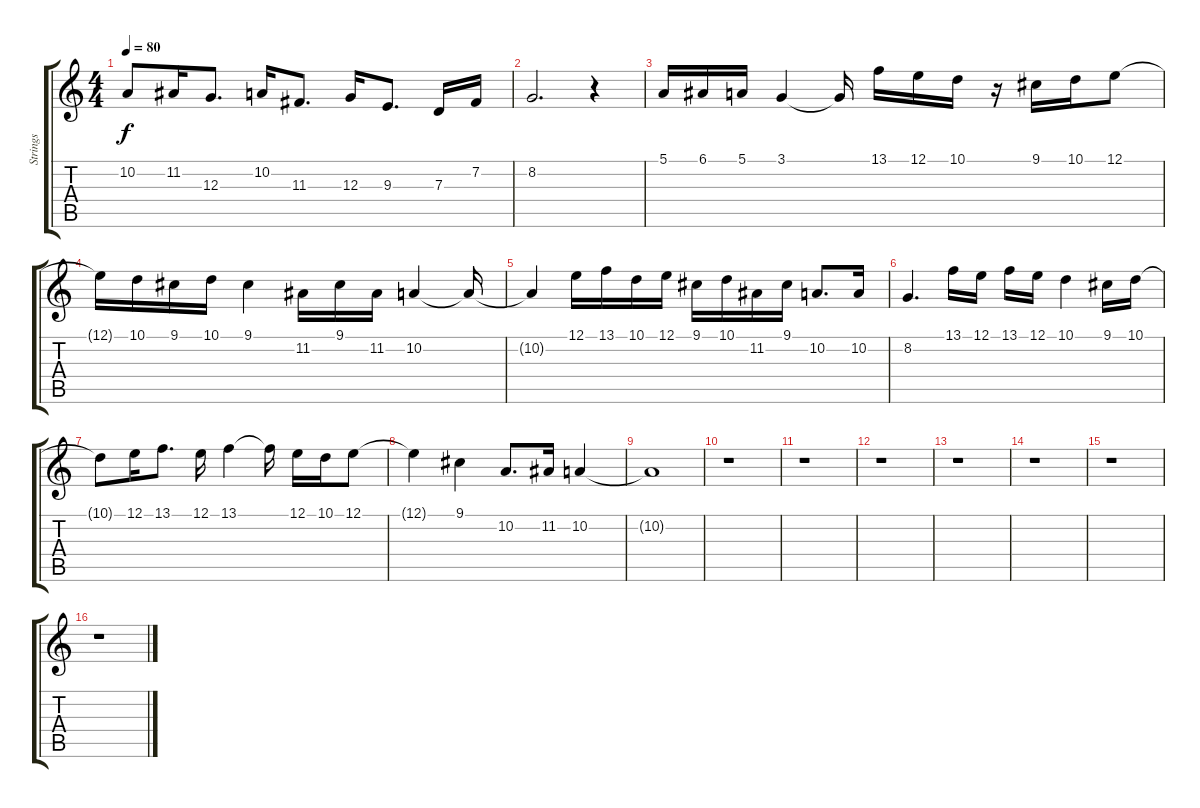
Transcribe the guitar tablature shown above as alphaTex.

\track ("Strings       " "Strings   ") {instrument stringensemble1}
\staff {score tabs}
\tuning (E4 B3 G3 D3 A2 E2) {hide}
\ts (4 4)
\tempo 80
\clef g2
\ks c
10.2{t}.8{dy f} 11.2.16 12.3.8{d} 10.2.16 11.3.8{d} 12.3.16 9.3.8{d} 7.3.16 7.2.16 |
8.2.2{d} r.4 |
5.1.16 6.1.16 5.1.16 3.1.4 3.1{t}.16 13.1.16 12.1.16 10.1.16 r.16 9.1.16 10.1.16 12.1.8 |
12.1{t}.16 10.1.16 9.1.16 10.1.16 9.1.4 11.2.16 9.1.16 11.2.16 10.2.4 10.2{t}.16 |
10.2{t}.4 12.1.16 13.1.16 10.1.16 12.1.16 9.1.16 10.1.16 11.2.16 9.1.16 10.2.8{d} 10.2.16 |
8.2.4{d} 13.1.16 12.1.16 13.1.16 12.1.16 10.1.4 9.1.16 10.1.16 |
10.1{t}.8 12.1.16 13.1.8{d} 12.1.16 13.1.4 13.1{t}.16 12.1.16 10.1.16 12.1.8 |
12.1{t}.4 9.1.4 10.2.8{d} 11.2.16 10.2.4 |
10.2{t}.1 |
r.1 |
r.1 |
r.1 |
r.1 |
r.1 |
r.1 |
r.1
